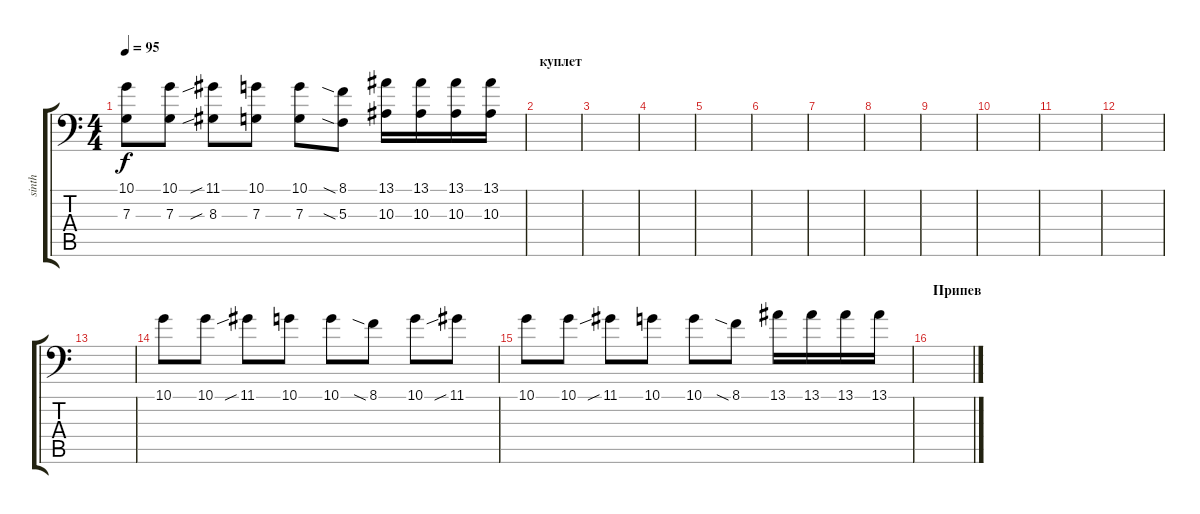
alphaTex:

\track ("sinth" "sinth") {instrument lead2sawtooth}
\staff {score tabs}
\tuning (A3 E3 C3 G2 D2 A1) {hide}
\ts (4 4)
\tempo 95
\clef f4
\ks c
(10.1 7.3).8{dy f} (10.1 7.3).8 (11.1{sib} 8.3{sib}).8 (10.1 7.3).8 (10.1 7.3).8 (8.1{sia} 5.3{sia}).8 (13.1 10.3).16 (13.1 10.3).16 (13.1 10.3).16 (13.1 10.3).16 |
\section ("" "куплет")
|
|
|
|
|
|
|
|
|
|
|
|
10.1.8 10.1.8 11.1{sib}.8 10.1.8 10.1.8 8.1{sia}.8 10.1.8 11.1{sib}.8 |
10.1.8 10.1.8 11.1{sib}.8 10.1.8 10.1.8 8.1{sia}.8 13.1.16 13.1.16 13.1.16 13.1.16 |
\section ("" "Припев")
